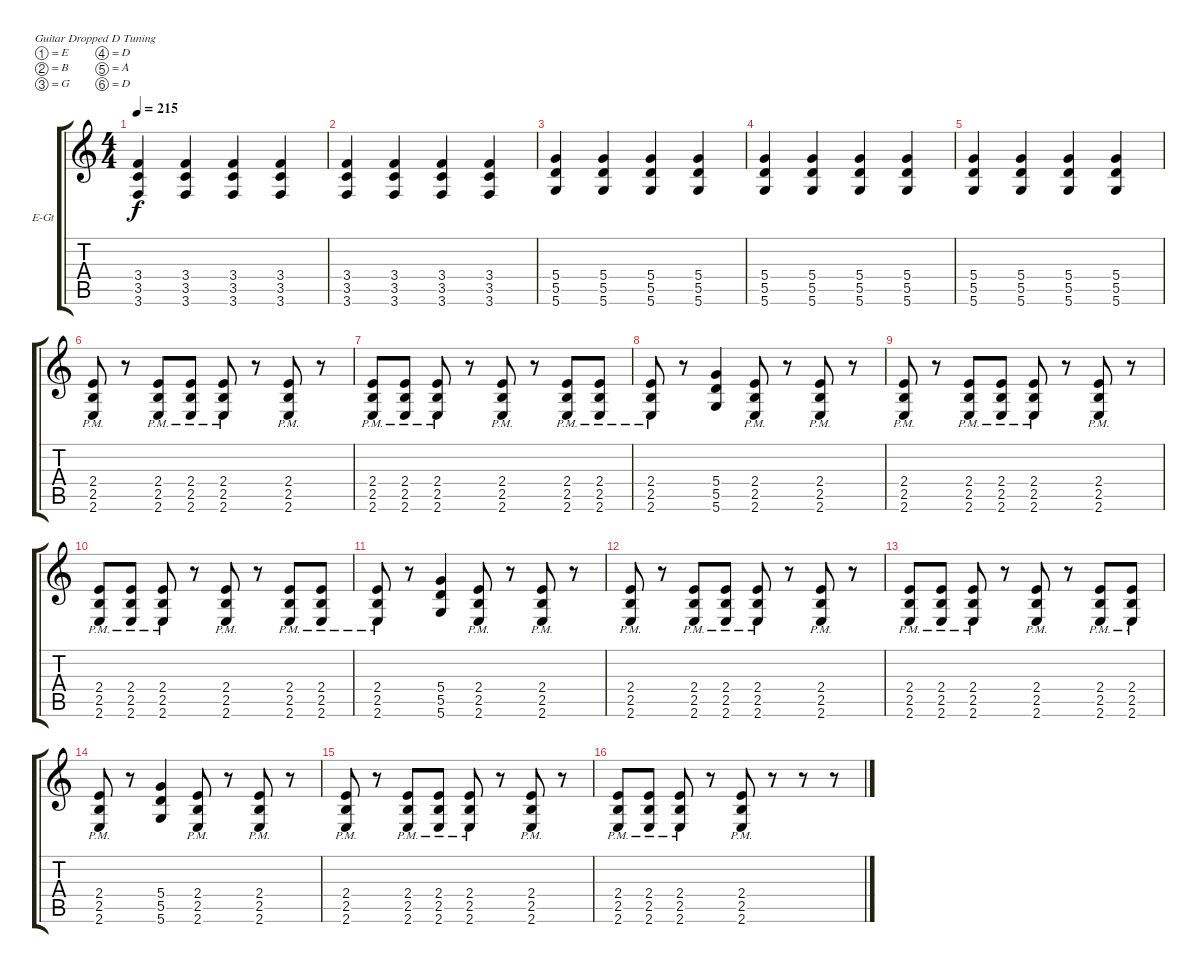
\bracketExtendMode groupsimilarinstruments
\firstSystemTrackNameOrientation horizontal
\otherSystemsTrackNameOrientation horizontal
\track ("Distortion-guitar (Paul)" "E-Gt") {instrument distortionguitar}
\staff {score tabs}
\tuning (E4 B3 G3 D3 A2 D2)
\ts (4 4)
\tempo 215
\clef g2
\ks c
(3.4 3.5 3.6).4{dy f} (3.4 3.5 3.6).4 (3.4 3.5 3.6).4 (3.4 3.5 3.6).4 |
(3.4 3.5 3.6).4 (3.4 3.5 3.6).4 (3.4 3.5 3.6).4 (3.4 3.5 3.6).4 |
(5.4 5.6 5.5).4 (5.4 5.6 5.5).4 (5.4 5.6 5.5).4 (5.4 5.6 5.5).4 |
(5.4 5.6 5.5).4 (5.4 5.6 5.5).4 (5.4 5.6 5.5).4 (5.4 5.6 5.5).4 |
(5.4 5.6 5.5).4 (5.4 5.6 5.5).4 (5.4 5.6 5.5).4 (5.4 5.6 5.5).4 |
(2.5{pm} 2.6{pm} 2.4{pm}).8 r.8 (2.4{pm} 2.5{pm} 2.6{pm}).8 (2.4{pm} 2.5{pm} 2.6{pm}).8 (2.4{pm} 2.5{pm} 2.6{pm}).8 r.8 (2.4{pm} 2.5{pm} 2.6{pm}).8 r.8 |
(2.4{pm} 2.5{pm} 2.6{pm}).8 (2.4{pm} 2.5{pm} 2.6{pm}).8 (2.4{pm} 2.5{pm} 2.6{pm}).8 r.8 (2.4{pm} 2.5{pm} 2.6{pm}).8 r.8 (2.4{pm} 2.5{pm} 2.6{pm}).8 (2.4{pm} 2.5{pm} 2.6{pm}).8 |
(2.4{pm} 2.5{pm} 2.6{pm}).8 r.8 (5.4 5.6 5.5).4 (2.5{pm} 2.6{pm} 2.4{pm}).8 r.8 (2.4{pm} 2.5{pm} 2.6{pm}).8 r.8 |
(2.4{pm} 2.5{pm} 2.6{pm}).8 r.8 (2.4{pm} 2.5{pm} 2.6{pm}).8 (2.4{pm} 2.5{pm} 2.6{pm}).8 (2.4{pm} 2.5{pm} 2.6{pm}).8 r.8 (2.4{pm} 2.5{pm} 2.6{pm}).8 r.8 |
(2.4{pm} 2.5{pm} 2.6{pm}).8 (2.4{pm} 2.5{pm} 2.6{pm}).8 (2.4{pm} 2.5{pm} 2.6{pm}).8 r.8 (2.4{pm} 2.5{pm} 2.6{pm}).8 r.8 (2.4{pm} 2.5{pm} 2.6{pm}).8 (2.4{pm} 2.5{pm} 2.6{pm}).8 |
(2.4{pm} 2.5{pm} 2.6{pm}).8 r.8 (5.4 5.6 5.5).4 (2.5{pm} 2.6{pm} 2.4{pm}).8 r.8 (2.4{pm} 2.5{pm} 2.6{pm}).8 r.8 |
(2.4{pm} 2.5{pm} 2.6{pm}).8 r.8 (2.4{pm} 2.5{pm} 2.6{pm}).8 (2.4{pm} 2.5{pm} 2.6{pm}).8 (2.4{pm} 2.5{pm} 2.6{pm}).8 r.8 (2.4{pm} 2.5{pm} 2.6{pm}).8 r.8 |
(2.4{pm} 2.5{pm} 2.6{pm}).8 (2.4{pm} 2.5{pm} 2.6{pm}).8 (2.4{pm} 2.5{pm} 2.6{pm}).8 r.8 (2.4{pm} 2.5{pm} 2.6{pm}).8 r.8 (2.4{pm} 2.5{pm} 2.6{pm}).8 (2.4{pm} 2.5{pm} 2.6{pm}).8 |
(2.4{pm} 2.5{pm} 2.6{pm}).8 r.8 (5.4 5.6 5.5).4 (2.5{pm} 2.6{pm} 2.4{pm}).8 r.8 (2.4{pm} 2.5{pm} 2.6{pm}).8 r.8 |
(2.4{pm} 2.5{pm} 2.6{pm}).8 r.8 (2.4{pm} 2.5{pm} 2.6{pm}).8 (2.4{pm} 2.5{pm} 2.6{pm}).8 (2.4{pm} 2.5{pm} 2.6{pm}).8 r.8 (2.4{pm} 2.5{pm} 2.6{pm}).8 r.8 |
(2.4{pm} 2.5{pm} 2.6{pm}).8 (2.4{pm} 2.5{pm} 2.6{pm}).8 (2.4{pm} 2.5{pm} 2.6{pm}).8 r.8 (2.4{pm} 2.5{pm} 2.6{pm}).8 r.8 r.8 r.8
